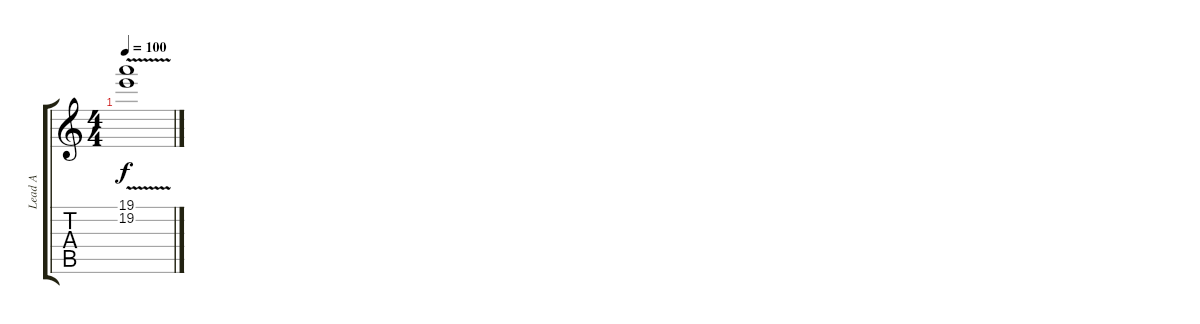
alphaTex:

\track ("Lead A" "Lead A") {instrument distortionguitar}
\staff {score tabs}
\tuning (D4 A3 F3 C3 G2 D2) {hide}
\ts (4 4)
\tempo 100
\clef g2
\ks c
(19.1{v} 19.2{v}).1{dy f}
